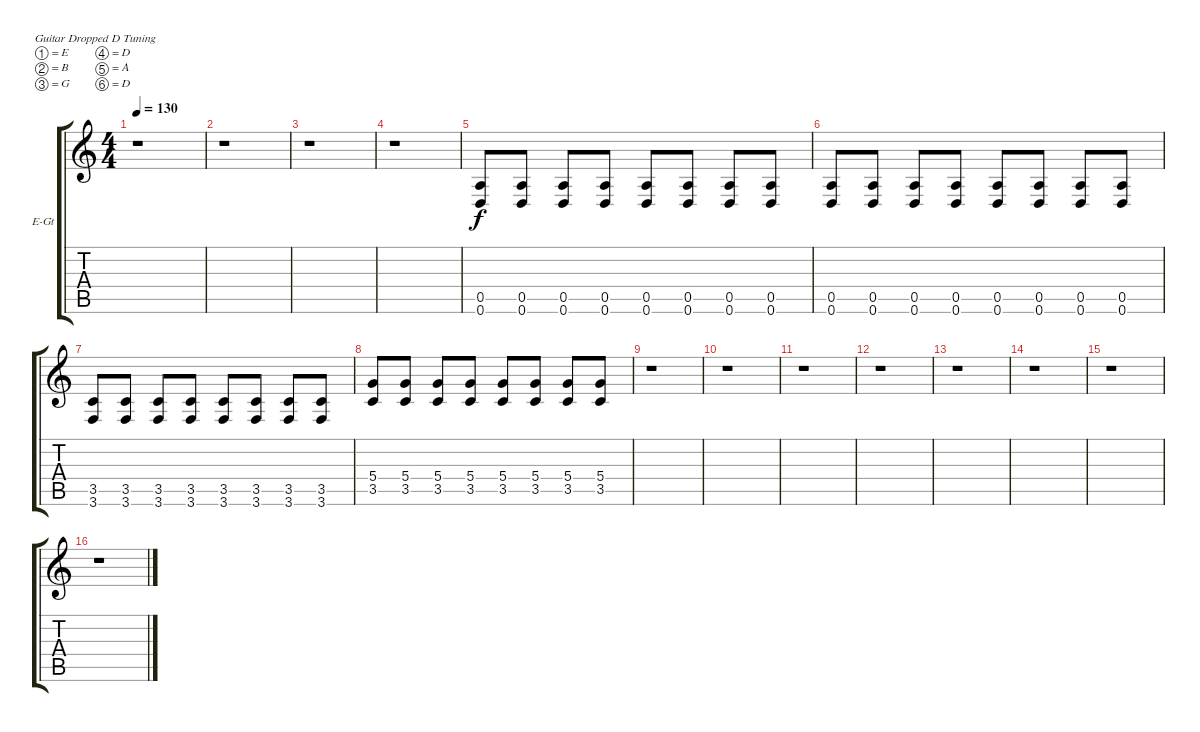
\defaultSystemsLayout 4
\bracketExtendMode groupsimilarinstruments
\firstSystemTrackNameOrientation horizontal
\otherSystemsTrackNameOrientation horizontal
\track ("Electric Guitar" "E-Gt") {instrument distortionguitar}
\staff {score tabs}
\tuning (E4 B3 G3 D3 A2 D2)
\ts (4 4)
\tempo 130
\clef g2
\scale
0.487395
\ks c
r.1{dy f instrument distortionguitar} |
\scale
0.256303 r.1 |
\scale
0.256303 r.1 |
\scale
0.333333 r.1 |
\scale
0.333333 (0.5 0.6).8 (0.5 0.6).8 (0.5 0.6).8 (0.5 0.6).8 (0.5 0.6).8 (0.5 0.6).8 (0.5 0.6).8 (0.5 0.6).8 |
\scale
0.333333 (0.5 0.6).8 (0.5 0.6).8 (0.5 0.6).8 (0.5 0.6).8 (0.5 0.6).8 (0.5 0.6).8 (0.5 0.6).8 (0.5 0.6).8 |
\scale
0.333333 (3.5 3.6).8 (3.5 3.6).8 (3.5 3.6).8 (3.5 3.6).8 (3.5 3.6).8 (3.5 3.6).8 (3.5 3.6).8 (3.5 3.6).8 |
\scale
0.333333 (5.4 3.5).8 (5.4 3.5).8 (5.4 3.5).8 (5.4 3.5).8 (5.4 3.5).8 (5.4 3.5).8 (5.4 3.5).8 (5.4 3.5).8 |
\scale
0.333333 r.1 |
\scale
0.333333 r.1 |
\scale
0.333333 r.1 |
\scale
0.333333 r.1 |
\scale
0.333333 r.1 |
\scale
0.333333 r.1 |
\scale
0.333333 r.1 |
\scale
0.333333 r.1
